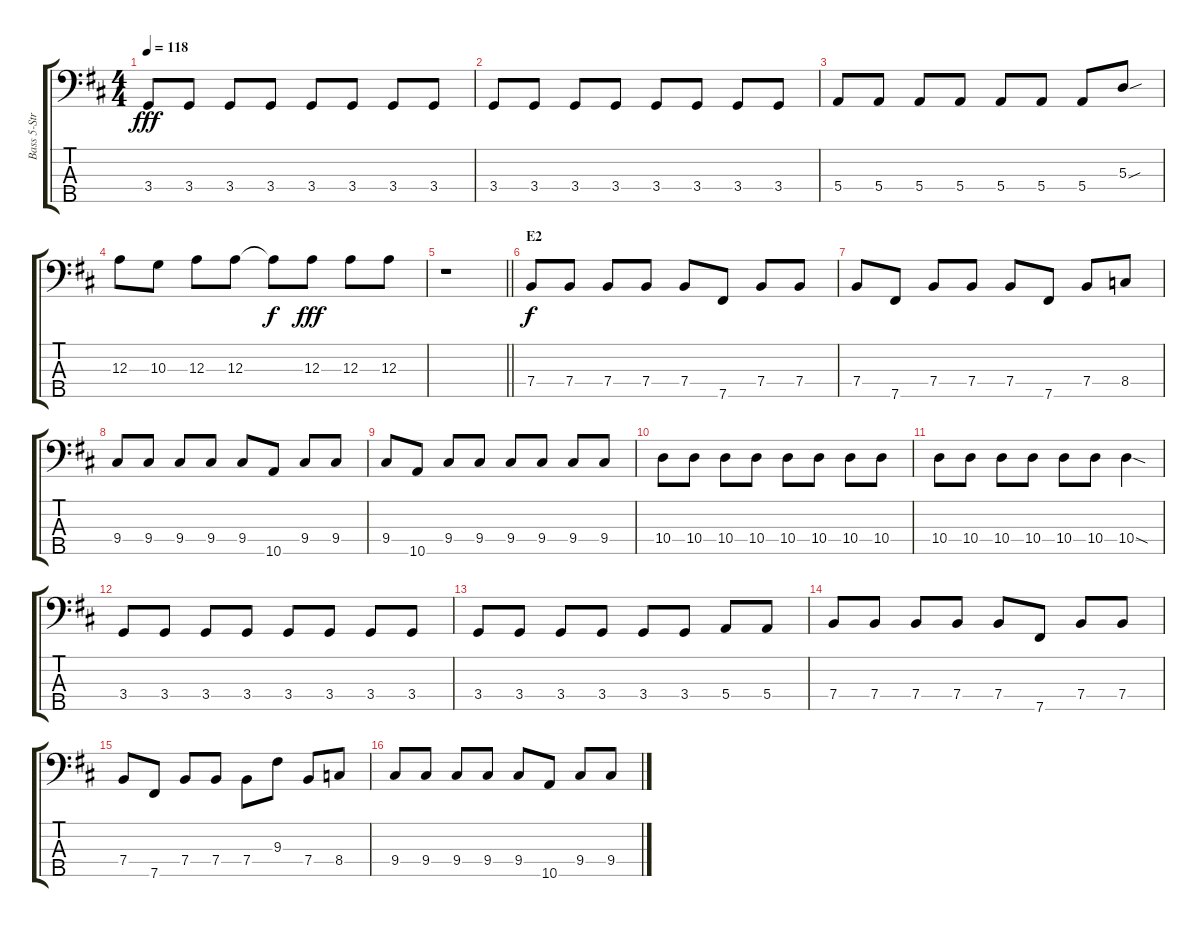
\track ("Bass 5-Strings" "Bass 5-Str") {instrument electricbassfinger}
\staff {score tabs}
\tuning (G2 D2 A1 E1 B0) {hide}
\ts (4 4)
\tempo 118
\clef f4
\ks d
3.4.8{dy fff} 3.4.8 3.4.8 3.4.8 3.4.8 3.4.8 3.4.8 3.4.8 |
3.4.8 3.4.8 3.4.8 3.4.8 3.4.8 3.4.8 3.4.8 3.4.8 |
5.4.8 5.4.8 5.4.8 5.4.8 5.4.8 5.4.8 5.4.8 5.3{sou}.8 |
12.3.8 10.3.8 12.3.8 12.3.8 12.3{t}.8{dy f} 12.3.8{dy fff} 12.3.8 12.3.8 |
\barLineRight lightlight
r.1 |
\section ("" "E2")
7.4.8{dy f} 7.4.8 7.4.8 7.4.8 7.4.8 7.5.8 7.4.8 7.4.8 |
7.4.8 7.5.8 7.4.8 7.4.8 7.4.8 7.5.8 7.4.8 8.4.8 |
9.4.8 9.4.8 9.4.8 9.4.8 9.4.8 10.5.8 9.4.8 9.4.8 |
9.4.8 10.5.8 9.4.8 9.4.8 9.4.8 9.4.8 9.4.8 9.4.8 |
10.4.8 10.4.8 10.4.8 10.4.8 10.4.8 10.4.8 10.4.8 10.4.8 |
10.4.8 10.4.8 10.4.8 10.4.8 10.4.8 10.4.8 10.4{sod}.4 |
3.4.8 3.4.8 3.4.8 3.4.8 3.4.8 3.4.8 3.4.8 3.4.8 |
3.4.8 3.4.8 3.4.8 3.4.8 3.4.8 3.4.8 5.4.8 5.4.8 |
7.4.8 7.4.8 7.4.8 7.4.8 7.4.8 7.5.8 7.4.8 7.4.8 |
7.4.8 7.5.8 7.4.8 7.4.8 7.4.8 9.3.8 7.4.8 8.4.8 |
9.4.8 9.4.8 9.4.8 9.4.8 9.4.8 10.5.8 9.4.8 9.4.8
